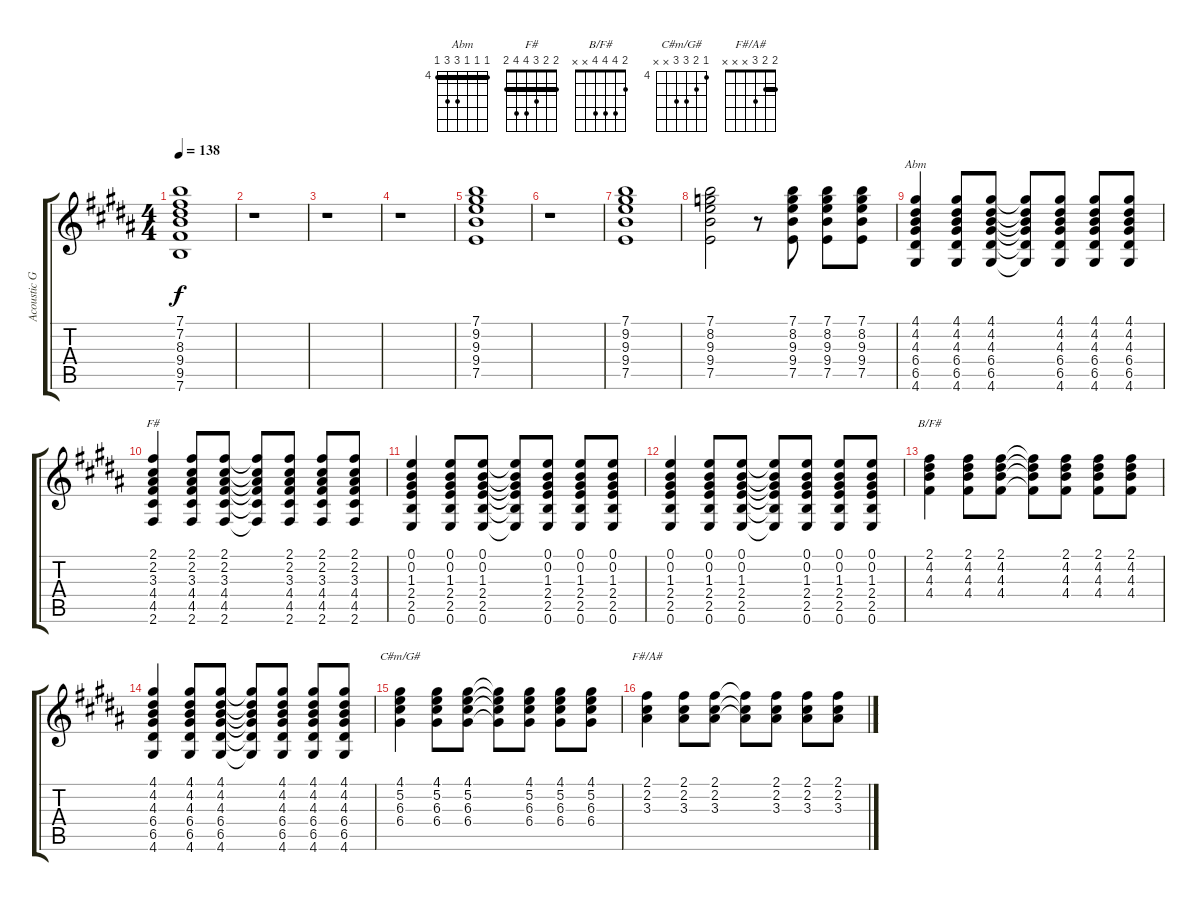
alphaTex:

\track ("Acoustic Guitar 2" "Acoustic G") {instrument acousticguitarsteel}
\staff {score tabs}
\tuning (E4 B3 G3 D3 A2 E2) {hide}
\chord ("Abm" 4 4 4 6 6 4) {firstfret 4 barre 4}
\chord ("F#" 2 2 3 4 4 2) {barre 2}
\chord ("B/F#" 2 4 4 4 x x)
\chord ("C#m/G#" 4 5 6 6 x x) {firstfret 4}
\chord ("F#/A#" 2 2 3 x x x) {barre 2}
\ts (4 4)
\tempo 138
\clef g2
\ks b
(7.1 7.2 8.3 9.4 9.5 7.6).1{dy f} |
r.1 |
r.1 |
r.1 |
(7.1 9.2 9.3 9.4 7.5).1 |
r.1 |
(7.1 9.2 9.3 9.4 7.5).1 |
(7.1 8.2 9.3 9.4 7.5).2 r.8 (7.1 8.2 9.3 9.4 7.5).8 (7.1 8.2 9.3 9.4 7.5).8 (7.1 8.2 9.3 9.4 7.5).8 |
(4.1 4.2 4.3 6.4 6.5 4.6).4{ch "Abm"} (4.1 4.2 4.3 6.4 6.5 4.6).8 (4.1 4.2 4.3 6.4 6.5 4.6).8 (4.1{t} 4.2{t} 4.3{t} 6.4{t} 6.5{t} 4.6{t}).8 (4.1 4.2 4.3 6.4 6.5 4.6).8 (4.1 4.2 4.3 6.4 6.5 4.6).8 (4.1 4.2 4.3 6.4 6.5 4.6).8 |
(2.1 2.2 3.3 4.4 4.5 2.6).4{ch "F#"} (2.1 2.2 3.3 4.4 4.5 2.6).8 (2.1 2.2 3.3 4.4 4.5 2.6).8 (2.1{t} 2.2{t} 3.3{t} 4.4{t} 4.5{t} 2.6{t}).8 (2.1 2.2 3.3 4.4 4.5 2.6).8 (2.1 2.2 3.3 4.4 4.5 2.6).8 (2.1 2.2 3.3 4.4 4.5 2.6).8 |
(0.1 0.2 1.3 2.4 2.5 0.6).4 (0.1 0.2 1.3 2.4 2.5 0.6).8 (0.1 0.2 1.3 2.4 2.5 0.6).8 (0.1{t} 0.2{t} 1.3{t} 2.4{t} 2.5{t} 0.6{t}).8 (0.1 0.2 1.3 2.4 2.5 0.6).8 (0.1 0.2 1.3 2.4 2.5 0.6).8 (0.1 0.2 1.3 2.4 2.5 0.6).8 |
(0.1 0.2 1.3 2.4 2.5 0.6).4 (0.1 0.2 1.3 2.4 2.5 0.6).8 (0.1 0.2 1.3 2.4 2.5 0.6).8 (0.1{t} 0.2{t} 1.3{t} 2.4{t} 2.5{t} 0.6{t}).8 (0.1 0.2 1.3 2.4 2.5 0.6).8 (0.1 0.2 1.3 2.4 2.5 0.6).8 (0.1 0.2 1.3 2.4 2.5 0.6).8 |
(2.1 4.2 4.3 4.4).4{ch "B/F#"} (2.1 4.2 4.3 4.4).8 (2.1 4.2 4.3 4.4).8 (2.1{t} 4.2{t} 4.3{t} 4.4{t}).8 (2.1 4.2 4.3 4.4).8 (2.1 4.2 4.3 4.4).8 (2.1 4.2 4.3 4.4).8 |
(4.1 4.2 4.3 6.4 6.5 4.6).4 (4.1 4.2 4.3 6.4 6.5 4.6).8 (4.1 4.2 4.3 6.4 6.5 4.6).8 (4.1{t} 4.2{t} 4.3{t} 6.4{t} 6.5{t} 4.6{t}).8 (4.1 4.2 4.3 6.4 6.5 4.6).8 (4.1 4.2 4.3 6.4 6.5 4.6).8 (4.1 4.2 4.3 6.4 6.5 4.6).8 |
(4.1 5.2 6.3 6.4).4{ch "C#m/G#"} (4.1 5.2 6.3 6.4).8 (4.1 5.2 6.3 6.4).8 (4.1{t} 5.2{t} 6.3{t} 6.4{t}).8 (4.1 5.2 6.3 6.4).8 (4.1 5.2 6.3 6.4).8 (4.1 5.2 6.3 6.4).8 |
(2.1 2.2 3.3).4{ch "F#/A#"} (2.1 2.2 3.3).8 (2.1 2.2 3.3).8 (2.1{t} 2.2{t} 3.3{t}).8 (2.1 2.2 3.3).8 (2.1 2.2 3.3).8 (2.1 2.2 3.3).8
